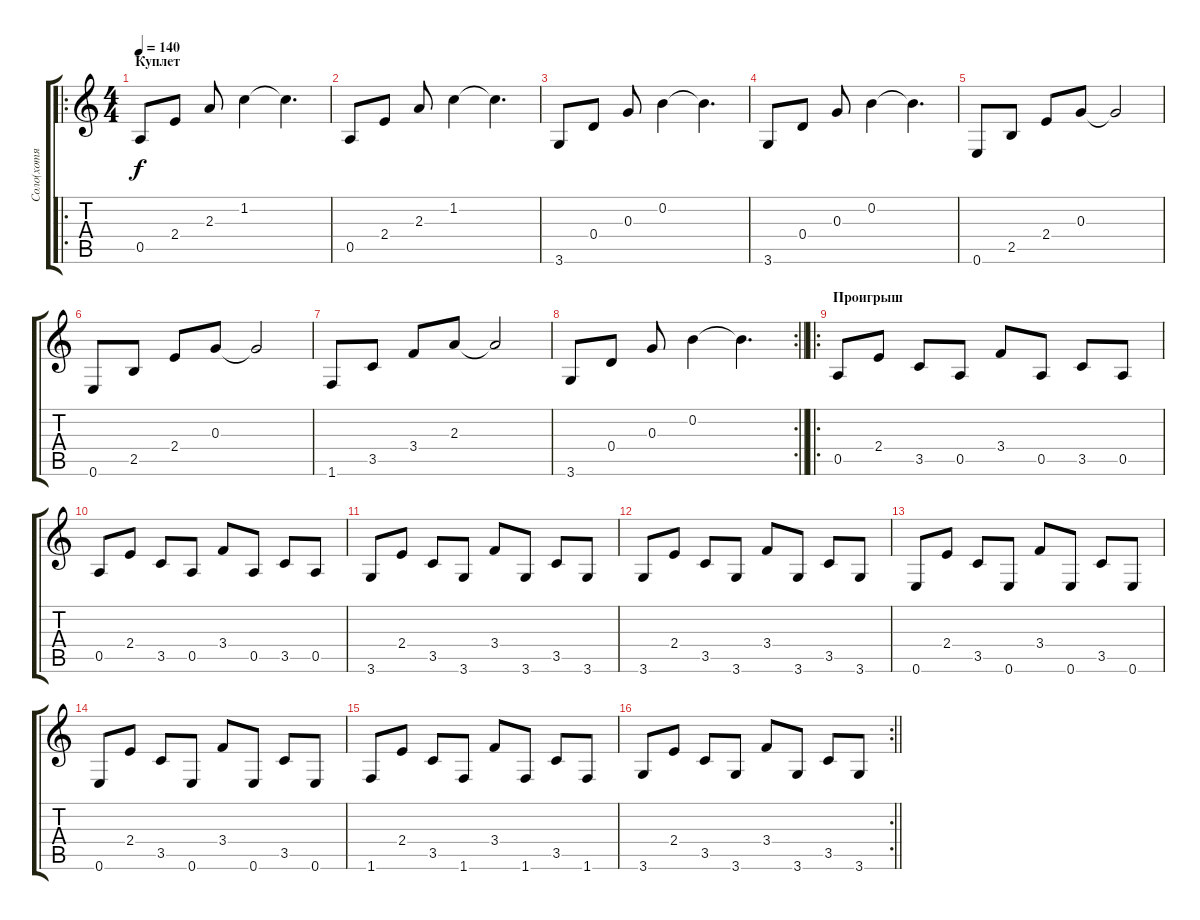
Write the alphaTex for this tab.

\track ("Соло(хотя солом не назовешь) гитара" "Соло(хотя ") {instrument acousticguitarsteel}
\staff {score tabs}
\tuning (E4 B3 G3 D3 A2 E2) {hide}
\ro
\ts (4 4)
\section ("" "Куплет")
\tempo 140
\clef g2
\ks c
0.5.8{dy f} 2.4.8 2.3.8 1.2.4 1.2{t}.4{d} |
0.5.8 2.4.8 2.3.8 1.2.4 1.2{t}.4{d} |
3.6.8 0.4.8 0.3.8 0.2.4 0.2{t}.4{d} |
3.6.8 0.4.8 0.3.8 0.2.4 0.2{t}.4{d} |
0.6.8 2.5.8 2.4.8 0.3.8 0.3{t}.2 |
0.6.8 2.5.8 2.4.8 0.3.8 0.3{t}.2 |
1.6.8 3.5.8 3.4.8 2.3.8 2.3{t}.2 |
\rc 2
\barLineRight lightlight
3.6.8 0.4.8 0.3.8 0.2.4 0.2{t}.4{d} |
\ro
\section ("" "Проигрыш")
0.5.8 2.4.8 3.5.8 0.5.8 3.4.8 0.5.8 3.5.8 0.5.8 |
0.5.8 2.4.8 3.5.8 0.5.8 3.4.8 0.5.8 3.5.8 0.5.8 |
3.6.8 2.4.8 3.5.8 3.6.8 3.4.8 3.6.8 3.5.8 3.6.8 |
3.6.8 2.4.8 3.5.8 3.6.8 3.4.8 3.6.8 3.5.8 3.6.8 |
0.6.8 2.4.8 3.5.8 0.6.8 3.4.8 0.6.8 3.5.8 0.6.8 |
0.6.8 2.4.8 3.5.8 0.6.8 3.4.8 0.6.8 3.5.8 0.6.8 |
1.6.8 2.4.8 3.5.8 1.6.8 3.4.8 1.6.8 3.5.8 1.6.8 |
\rc 2
\barLineRight lightlight
3.6.8 2.4.8 3.5.8 3.6.8 3.4.8 3.6.8 3.5.8 3.6.8
